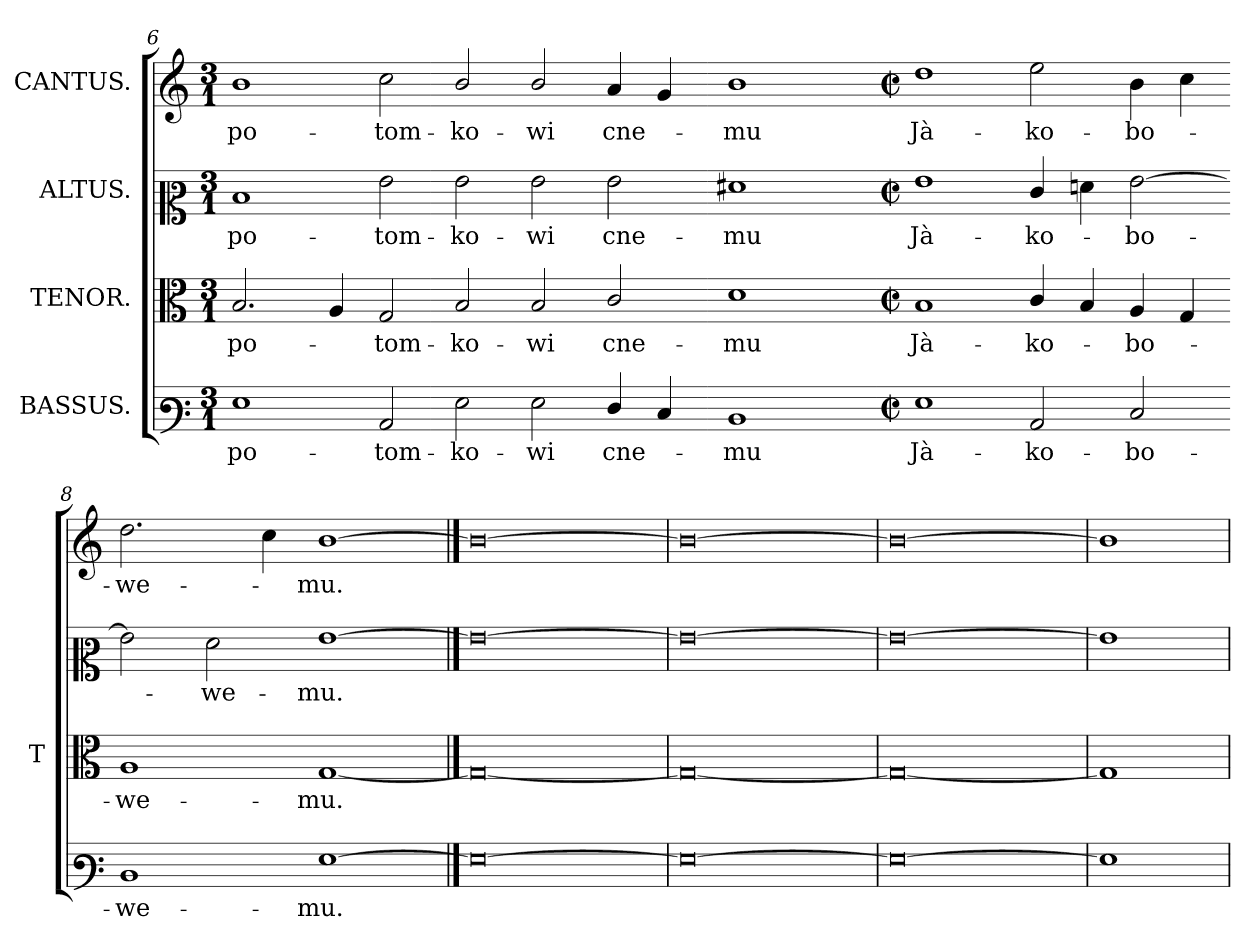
**kern	**text	**kern	**text	**kern	**text	**kern	**text
*part4	*part4	*part3	*part3	*part2	*part2	*part1	*part1
*staff4	*staff4	*staff3	*staff3	*staff2	*staff2	*staff1	*staff1
*I"BASSUS.	*	*I"TENOR.	*	*I"ALTUS.	*	*I"CANTUS.	*
*	*	*I'T	*	*	*	*	*
*clefF3	*	*clefC3	*	*clefC2	*	*clefG2	*
*k[]	*	*k[]	*	*k[]	*	*k[]	*
*M3/1	*	*M3/1	*	*M3/1	*	*M3/1	*
=6	=6	=6	=6	=6	=6	=6	=6
1G\	po-	2.B/	po-	1d/	po-	1b\	po-
.	.	4A/	.	.	.	.	.
2C/	-tom-	2G/	-tom-	2g\	-tom-	2cc\	-tom-
2G\	-ko-	2B/	-ko-	2g\	-ko-	2b/	-ko-
2G\	-wi	2B/	-wi	2g\	-wi	2b/	-wi
4F/	cne-	2c/	cne-	2g\	cne-	4a/	cne-
4E/	.	.	.	.	.	4g/	.
=7-	=7-	=7-	=7-	=7-	=7-	=7-	=7-
!LO:N:vis=1	!	!LO:N:vis=1	!	!LO:N:vis=1	!	!LO:N:vis=1	!
1.D/	-mu	1.d\	-mu	1.f#X\	-mu	1.b\	-mu
=-	=-	=-	=-	=-	=-	=-	=-
*M2/1	*	*M2/1	*	*M2/1	*	*M2/1	*
*met(c|)	*	*met(c|)	*	*met(c|)	*	*met(c|)	*
1G\	Jà-	1B/	Jà-	1g\	Jà-	1dd\	Jà-
2C/	-ko-	4c/	-ko-	4e/	-ko-	2ee\	-ko-
.	.	4B/	.	4fn\	.	.	.
2E/	-bo-	4A/	-bo-	[2g\	-bo-	4b\	-bo-
.	.	4G/	.	.	.	4cc\	.
=8-	=8-	=8-	=8-	=8-	=8-	=8-	=8-
1D/	-we-	1A/	-we-	2g\]	.	2.dd\	-we-
.	.	.	.	2f\	-we-	.	.
.	.	.	.	.	.	4cc\	.
[1G\	-mu.	[1G/	-mu.	[1g\	-mu.	[1b\	-mu.
==9	==9	==9	==9	==9	==9	==9	==9
0G\_	.	0G/_	.	0g\_	.	0b\_	.
=10	=10	=10	=10	=10	=10	=10	=10
0G\_	.	0G/_	.	0g\_	.	0b\_	.
=11	=11	=11	=11	=11	=11	=11	=11
0G\_	.	0G/_	.	0g\_	.	0b\_	.
=12	=12	=12	=12	=12	=12	=12	=12
1G\]	.	1G/]	.	1g\]	.	1b\]	.
=	=	=	=	=	=	=	=
*-	*-	*-	*-	*-	*-	*-	*-
